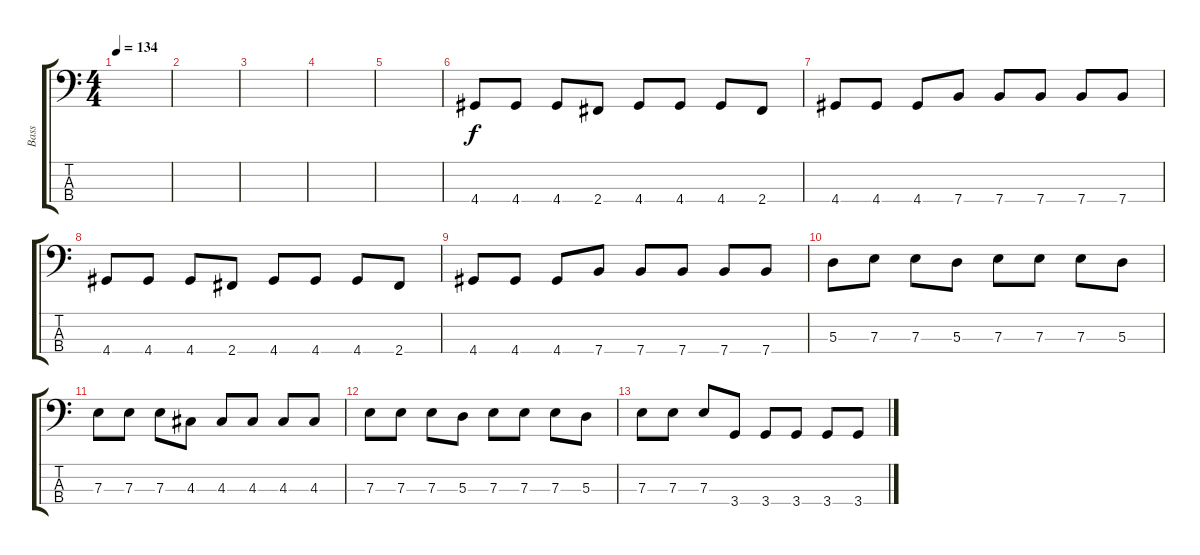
\track ("Bass" "Bass") {instrument electricbassfinger}
\staff {score tabs}
\tuning (G2 D2 A1 E1) {hide}
\ts (4 4)
\tempo 134
\clef f4
\ks c
|
|
|
|
|
4.4.8 4.4.8 4.4.8 2.4.8 4.4.8 4.4.8 4.4.8 2.4.8 |
4.4.8 4.4.8 4.4.8 7.4.8 7.4.8 7.4.8 7.4.8 7.4.8 |
4.4.8 4.4.8 4.4.8 2.4.8 4.4.8 4.4.8 4.4.8 2.4.8 |
4.4.8 4.4.8 4.4.8 7.4.8 7.4.8 7.4.8 7.4.8 7.4.8 |
5.3.8 7.3.8 7.3.8 5.3.8 7.3.8 7.3.8 7.3.8 5.3.8 |
7.3.8 7.3.8 7.3.8 4.3.8 4.3.8 4.3.8 4.3.8 4.3.8 |
7.3.8 7.3.8 7.3.8 5.3.8 7.3.8 7.3.8 7.3.8 5.3.8 |
7.3.8 7.3.8 7.3.8 3.4.8 3.4.8 3.4.8 3.4.8 3.4.8
